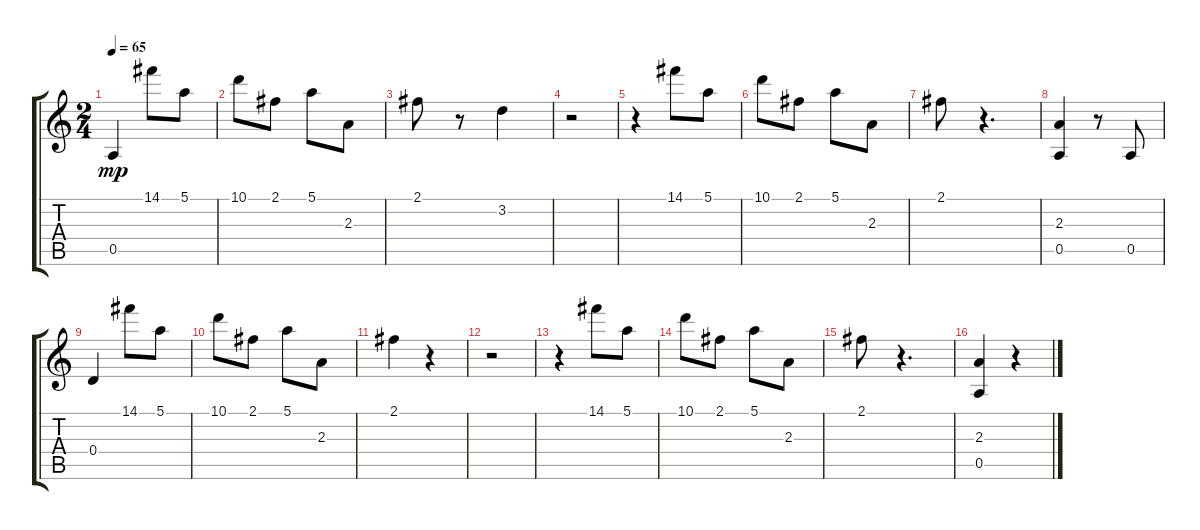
\track "" {instrument acousticguitarnylon}
\staff {score tabs}
\tuning (E4 B3 G3 D3 A2 D2) {hide}
\ts (2 4)
\tempo 65
\clef g2
\ks c
0.5.4{dy mp} 14.1.8 5.1.8 |
10.1.8 2.1.8 5.1.8 2.3.8 |
2.1.8 r.8 3.2.4 |
r.2 |
r.4 14.1.8 5.1.8 |
10.1.8 2.1.8 5.1.8 2.3.8 |
2.1.8 r.4{d} |
(2.3 0.5).4 r.8 0.5.8 |
0.4.4 14.1.8 5.1.8 |
10.1.8 2.1.8 5.1.8 2.3.8 |
2.1.4 r.4 |
r.2 |
r.4 14.1.8 5.1.8 |
10.1.8 2.1.8 5.1.8 2.3.8 |
2.1.8 r.4{d} |
(2.3 0.5).4 r.4
